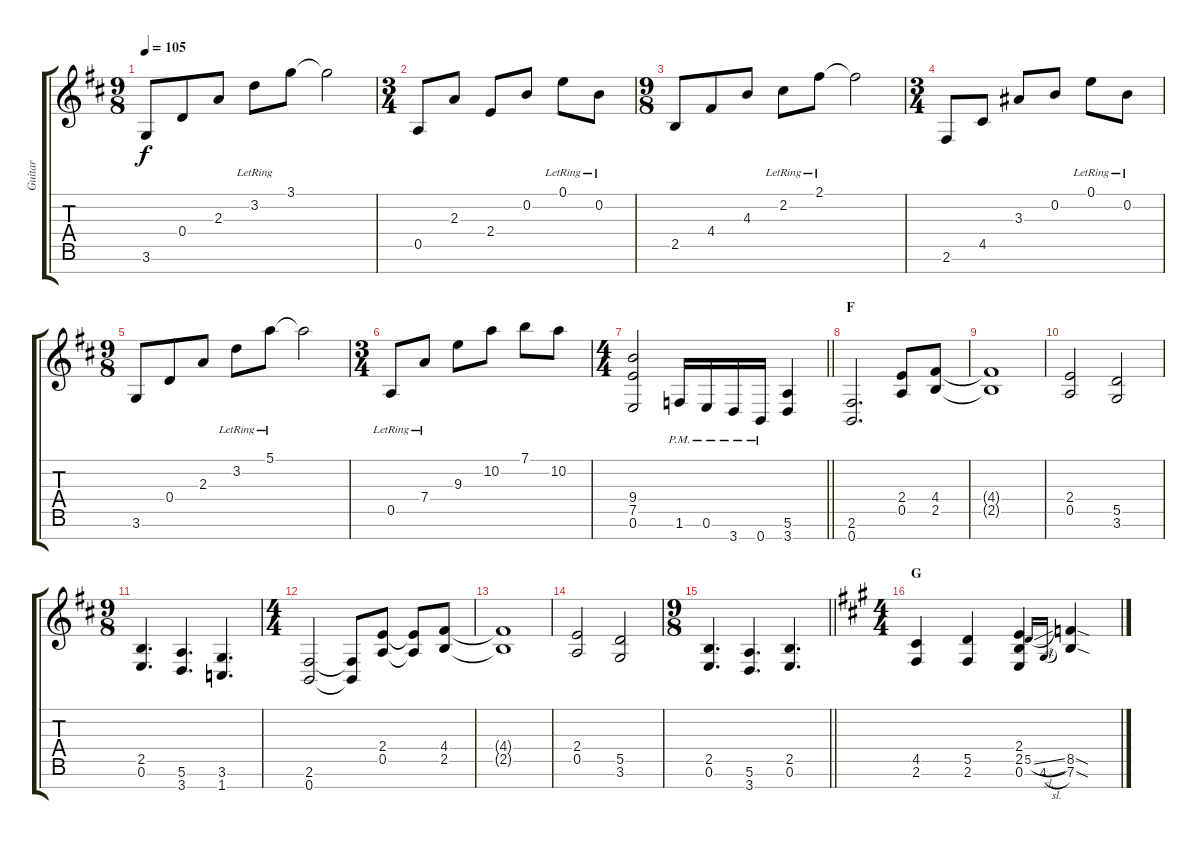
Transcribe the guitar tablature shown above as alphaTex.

\track ("Guitar" "Guitar") {instrument acousticguitarsteel}
\staff {score tabs}
\tuning (E4 B3 G3 D3 A2 E2 B1) {hide}
\ts (9 8)
\tempo 105
\clef g2
\ks bminor
3.6.8{dy f} 0.4.8 2.3.8 3.2{lr}.8 3.1.8 3.1{t}.2 |
\ts (3 4)
0.5.8 2.3.8 2.4.8 0.2.8 0.1{lr}.8 0.2{lr}.8 |
\ts (9 8)
2.5.8 4.4.8 4.3.8 2.2{lr}.8 2.1{lr}.8 2.1{t}.2 |
\ts (3 4)
2.6.8 4.5.8 3.3.8 0.2.8 0.1{lr}.8 0.2{lr}.8 |
\ts (9 8)
3.6.8 0.4.8 2.3.8 3.2{lr}.8 5.1{lr}.8 5.1{t}.2 |
\ts (3 4)
0.5{lr}.8 7.4{lr}.8 9.3.8 10.2.8 7.1.8 10.2.8 |
\ts (4 4)
\barLineRight lightlight
(9.4 7.5 0.6).2 1.6{pm}.16 0.6{pm}.16 3.7{pm}.16 0.7{pm}.16 (5.6 3.7).4 |
\section ("" "F")
(2.6 0.7).2{d} (2.4 0.5).8 (4.4 2.5).8 |
(4.4{t} 2.5{t}).1 |
(2.4 0.5).2 (5.5 3.6).2 |
\ts (9 8)
(2.5 0.6).4{d} (5.6 3.7).4{d} (3.6 1.7).4{d} |
\ts (4 4)
(2.6 0.7).2 (2.6{t} 0.7{t}).8 (2.4 0.5).8 (2.4{t} 0.5{t}).8 (4.4 2.5).8 |
(4.4{t} 2.5{t}).1 |
(2.4 0.5).2 (5.5 3.6).2 |
\ts (9 8)
\barLineRight lightlight
(2.5 0.6).4{d} (5.6 3.7).4{d} (2.5 0.6).4{d} |
\ts (4 4)
\section ("" "G")
\ks f#minor
(4.5 2.6).4 (5.5 2.6).4 (2.4 2.5 0.6).4 5.5{sl}.16{gr onbeat} 4.6{sl}.16{gr onbeat} (8.5{sod} 7.6{sod}).4
